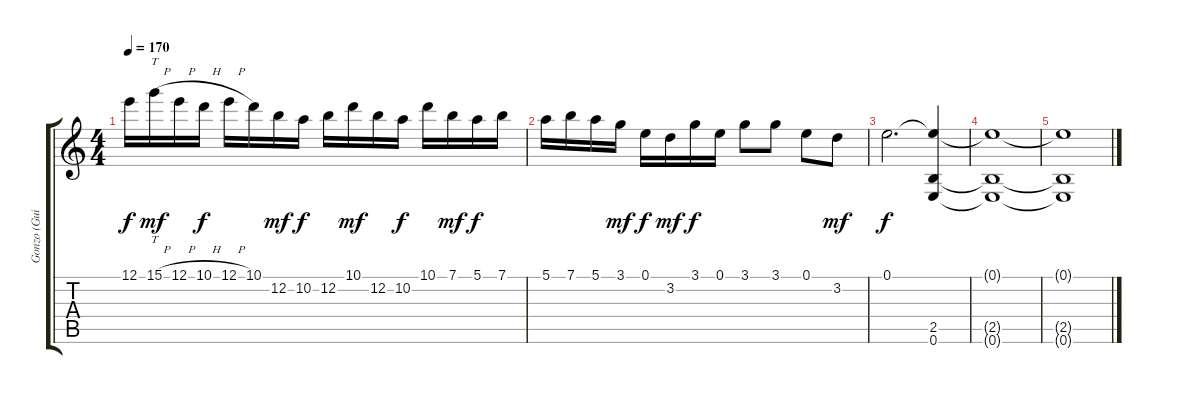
\track ("Gonzo (Guitar)" "Gonzo (Gui") {instrument overdrivenguitar}
\staff {score tabs}
\tuning (E4 B3 G3 D3 A2 E2) {hide}
\ts (4 4)
\tempo 170
\clef g2
\ks c
12.1.16{dy f} 15.1{h}.16{tt dy mf} 12.1{h}.16 10.1{h}.16{dy f} 12.1{h}.16 10.1.16 12.2.16{dy mf} 10.2.16{dy f} 12.2.16 10.1.16{dy mf} 12.2.16 10.2.16{dy f} 10.1.16 7.1.16{dy mf} 5.1.16{dy f} 7.1.16 |
5.1.16 7.1.16 5.1.16 3.1.16{dy mf} 0.1.16{dy f} 3.2.16{dy mf} 3.1.16{dy f} 0.1.16 3.1.8 3.1.8 0.1.8 3.2.8{dy mf} |
0.1.2{d dy f} (0.1{t} 2.5 0.6).4 |
(0.1{t} 2.5{t} 0.6{t}).1 |
(0.1{t} 2.5{t} 0.6{t}).1
